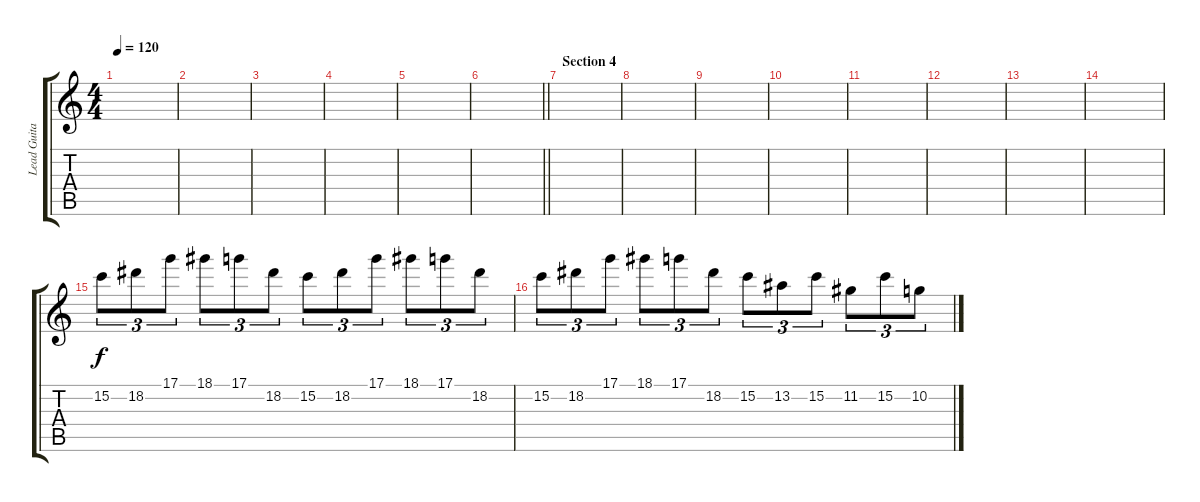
\track ("Lead Guitar 4" "Lead Guita") {instrument overdrivenguitar}
\staff {score tabs}
\tuning (D4 A3 F3 C3 G2 C2) {hide}
\ts (4 4)
\tempo 120
\clef g2
\ks c
|
|
|
|
|
\barLineRight lightlight
|
\section ("" "Section 4")
|
|
|
|
|
|
|
|
15.2.8{tu (3 2)} 18.2.8{tu (3 2)} 17.1.8{tu (3 2)} 18.1.8{tu (3 2)} 17.1.8{tu (3 2)} 18.2.8{tu (3 2)} 15.2.8{tu (3 2)} 18.2.8{tu (3 2)} 17.1.8{tu (3 2)} 18.1.8{tu (3 2)} 17.1.8{tu (3 2)} 18.2.8{tu (3 2)} |
15.2.8{tu (3 2)} 18.2.8{tu (3 2)} 17.1.8{tu (3 2)} 18.1.8{tu (3 2)} 17.1.8{tu (3 2)} 18.2.8{tu (3 2)} 15.2.8{tu (3 2)} 13.2.8{tu (3 2)} 15.2.8{tu (3 2)} 11.2.8{tu (3 2)} 15.2.8{tu (3 2)} 10.2.8{tu (3 2)}
